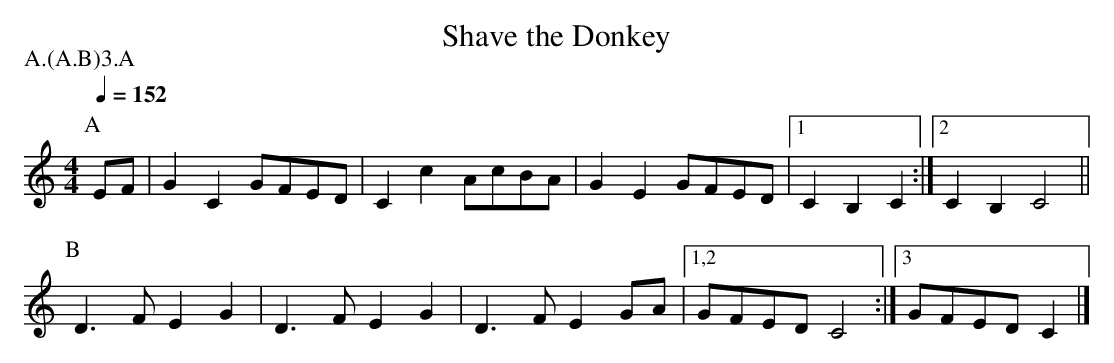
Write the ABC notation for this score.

X:1
T:Shave the Donkey
P:A.(A.B)3.A
Q:1/4=152
M:4/4
L:1/4
K:Cmaj clef=treble
P:A
E/2F/2 |\
G C G/2F/2E/2D/2 | C c A/2c/2B/2A/2 | G E G/2F/2E/2D/2 |\
 [1 C B, C :|  [2 C B, C2 ||
P:B
D>F E G | D>F E G | D>F E G/2A/2 |\
 [1,2 G/2F/2E/2D/2 C2 :|  [3 G/2F/2E/2D/2 C |]
